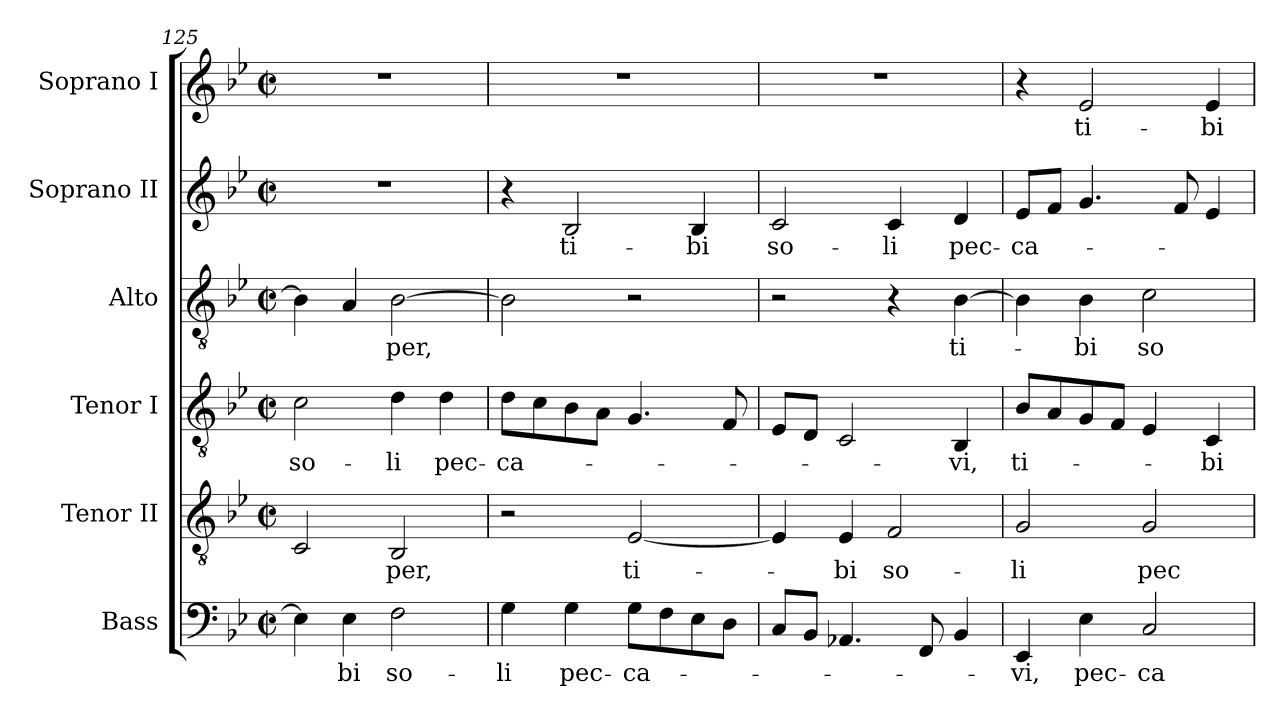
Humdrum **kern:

**kern	**text	**kern	**text	**kern	**text	**kern	**text	**kern	**text	**kern	**text
*part6	*part6	*part5	*part5	*part4	*part4	*part3	*part3	*part2	*part2	*part1	*part1
*staff6	*staff6	*staff5	*staff5	*staff4	*staff4	*staff3	*staff3	*staff2	*staff2	*staff1	*staff1
*I"Bass	*	*I"Tenor II	*	*I"Tenor I	*	*I"Alto	*	*I"Soprano II	*	*I"Soprano I	*
*I'B.	*	*I'T. II	*	*I'T. I	*	*I'A.	*	*I'S. II	*	*I'S. I	*
*clefF4	*	*clefGv2	*	*clefGv2	*	*clefGv2	*	*clefG2	*	*clefG2	*
*	*	*ITrd7c12	*	*ITrd7c12	*	*	*	*	*	*	*
*k[b-e-]	*	*k[b-e-]	*	*k[b-e-]	*	*k[b-e-]	*	*k[b-e-]	*	*k[b-e-]	*
*g:	*	*g:	*	*g:	*	*g:	*	*g:	*	*g:	*
*M2/2	*	*M2/2	*	*M2/2	*	*M2/2	*	*M2/2	*	*M2/2	*
*met(c|)	*	*met(c|)	*	*met(c|)	*	*met(c|)	*	*met(c|)	*	*met(c|)	*
=125	=125	=125	=125	=125	=125	=125	=125	=125	=125	=125	=125
!	!	!	!	!	!LO:LY:b:color=#000000	!	!	!	!	!	!
4E-i\]	.	2CCi/	.	2Ci\	so-	4B-i\]	.	1r	.	1r	.
!	!LO:LY:b:color=#000000	!	!	!	!	!	!	!	!	!	!
4E-i\	-bi	.	.	.	.	4Ai/	.	.	.	.	.
!	!LO:LY:b:color=#000000	!	!	!	!	!	!	!	!	!	!
!	!	!	!LO:LY:b:color=#000000	!	!	!	!	!	!	!	!
!	!	!	!	!	!LO:LY:b:color=#000000	!	!	!	!	!	!
!	!	!	!	!	!	!	!LO:LY:b:color=#000000	!	!	!	!
2Fi\	so-	2BBB-i/	-per,	4Di\	-li	[>2B-i\	-per,	.	.	.	.
!	!	!	!	!	!LO:LY:b:color=#000000	!	!	!	!	!	!
.	.	.	.	4Di\	pec-	.	.	.	.	.	.
=126	=126	=126	=126	=126	=126	=126	=126	=126	=126	=126	=126
!	!LO:LY:b:color=#000000	!	!	!	!	!	!	!	!	!	!
!	!	!	!	!	!LO:LY:b:color=#000000	!	!	!	!	!	!
4Gi\	-li	2r	.	8Di\L	-ca-	2B-i\]	.	4r	.	1r	.
.	.	.	.	8Ci\	.	.	.	.	.	.	.
!	!LO:LY:b:color=#000000	!	!	!	!	!	!	!	!	!	!
!	!	!	!	!	!	!	!	!	!LO:LY:b:color=#000000	!	!
4Gi\	pec-	.	.	8BB-i\	.	.	.	2B-i/	ti-	.	.
.	.	.	.	8AAi\J	.	.	.	.	.	.	.
!	!LO:LY:b:color=#000000	!	!	!	!	!	!	!	!	!	!
!	!	!	!LO:LY:b:color=#000000	!	!	!	!	!	!	!	!
8Gi\L	-ca-	[<2EE-i/	ti-	4.GGi/	.	2r	.	.	.	.	.
8Fi\	.	.	.	.	.	.	.	.	.	.	.
!	!	!	!	!	!	!	!	!	!LO:LY:b:color=#000000	!	!
8E-i\	.	.	.	.	.	.	.	4B-i/	-bi	.	.
8Di\J	.	.	.	8FFi/	.	.	.	.	.	.	.
!!LO:LB:g=z
=127	=127	=127	=127	=127	=127	=127	=127	=127	=127	=127	=127
!	!	!	!	!	!	!	!	!	!LO:LY:b:color=#000000	!	!
8Ci/L	.	4EE-i/]	.	8EE-i/L	.	2r	.	2ci/	so-	1r	.
8BB-i/J	.	.	.	8DDi/J	.	.	.	.	.	.	.
!	!	!	!LO:LY:b:color=#000000	!	!	!	!	!	!	!	!
4.AA-Xi/	.	4EE-i/	-bi	2CCi/	.	.	.	.	.	.	.
!	!	!	!LO:LY:b:color=#000000	!	!	!	!	!	!	!	!
!	!	!	!	!	!	!	!	!	!LO:LY:b:color=#000000	!	!
.	.	2FFi/	so-	.	.	4r	.	4ci/	-li	.	.
8FFi/	.	.	.	.	.	.	.	.	.	.	.
!	!	!	!	!	!LO:LY:b:color=#000000	!	!	!	!	!	!
!	!	!	!	!	!	!	!LO:LY:b:color=#000000	!	!	!	!
!	!	!	!	!	!	!	!	!	!LO:LY:b:color=#000000	!	!
4BB-i/	.	.	.	4BBB-i/	-vi,	[>4B-i\	ti-	4di/	pec-	.	.
=128	=128	=128	=128	=128	=128	=128	=128	=128	=128	=128	=128
!	!LO:LY:b:color=#000000	!	!	!	!	!	!	!	!	!	!
!	!	!	!LO:LY:b:color=#000000	!	!	!	!	!	!	!	!
!	!	!	!	!	!LO:LY:b:color=#000000	!	!	!	!	!	!
!	!	!	!	!	!	!	!	!	!LO:LY:b:color=#000000	!	!
4EE-i/	-vi,	2GGi/	-li	8BB-i/L	ti-	4B-i\]	.	8e-i/L	-ca-	4r	.
.	.	.	.	8AAi/	.	.	.	8fi/J	.	.	.
!	!LO:LY:b:color=#000000	!	!	!	!	!	!	!	!	!	!
!	!	!	!	!	!	!	!LO:LY:b:color=#000000	!	!	!	!
!	!	!	!	!	!	!	!	!	!	!	!LO:LY:b:color=#000000
4E-i\	pec-	.	.	8GGi/	.	4B-i\	-bi	4.gi/	.	2e-i/	ti-
.	.	.	.	8FFi/J	.	.	.	.	.	.	.
!	!LO:LY:b:color=#000000	!	!	!	!	!	!	!	!	!	!
!	!	!	!LO:LY:b:color=#000000	!	!	!	!	!	!	!	!
!	!	!	!	!	!	!	!LO:LY:b:color=#000000	!	!	!	!
2Ci/	-ca-	2GGi/	pec-	4EE-i/	.	2ci\	so-	.	.	.	.
.	.	.	.	.	.	.	.	8fi/	.	.	.
!	!	!	!	!	!LO:LY:b:color=#000000	!	!	!	!	!	!
!	!	!	!	!	!	!	!	!	!	!	!LO:LY:b:color=#000000
.	.	.	.	4CCi/	-bi	.	.	4e-i/	.	4e-i/	-bi
=	=	=	=	=	=	=	=	=	=	=	=
*-	*-	*-	*-	*-	*-	*-	*-	*-	*-	*-	*-
